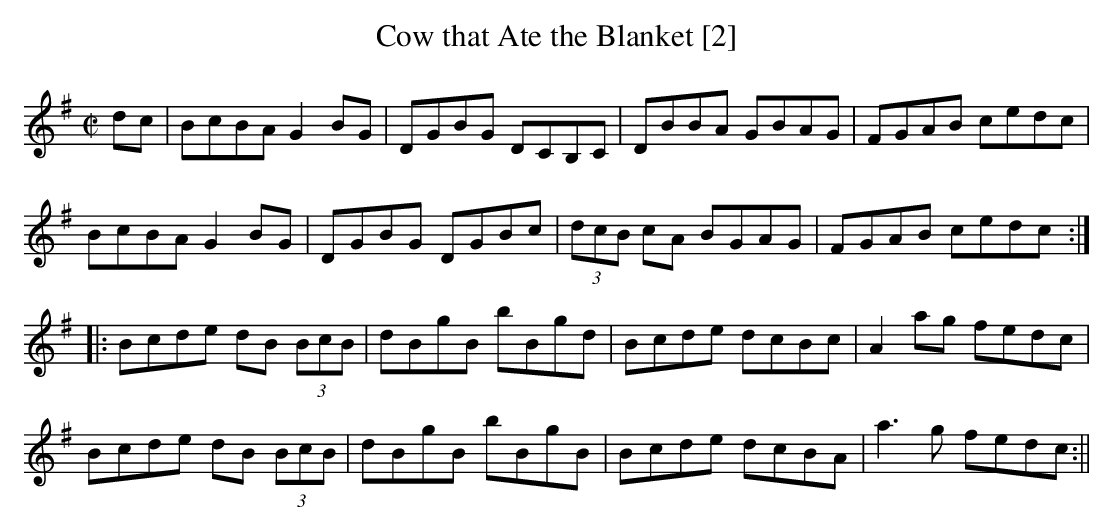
X:1
T:Cow that Ate the Blanket [2]
M:C|
L:1/8
K:G
dc | BcBA G2 BG | DGBG DCB,C | DBBA GBAG | FGAB cedc |
BcBA G2 BG | DGBG DGBc | (3dcB cA BGAG | FGAB cedc :|
|: Bcde dB (3BcB | dBgB bBgd | Bcde dcBc | A2 ag fedc |
Bcde dB (3BcB | dBgB bBgB | Bcde dcBA | a3g fedc :||
